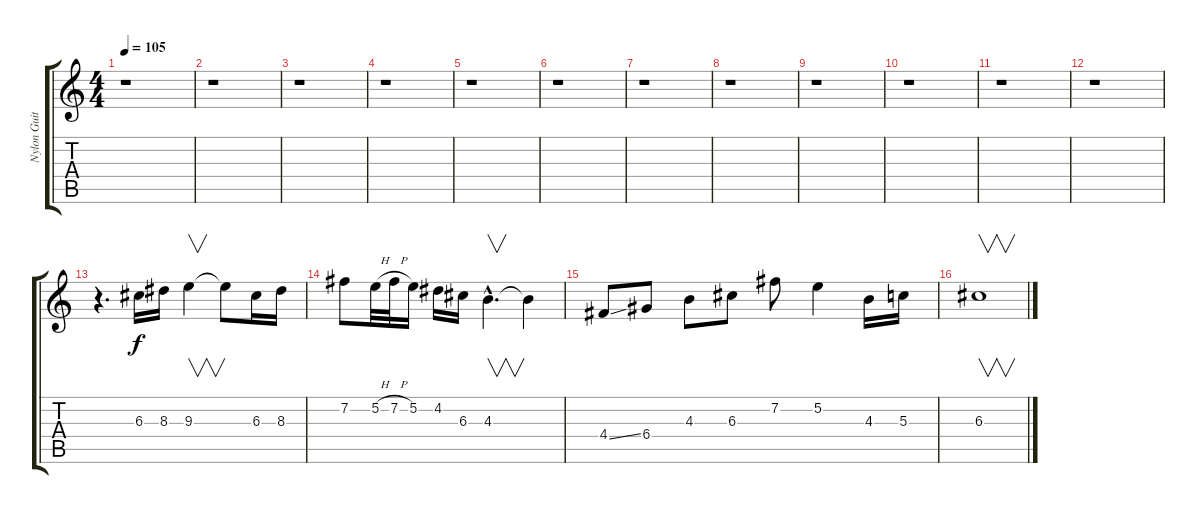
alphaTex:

\track ("Nylon Guitar lead " "Nylon Guit") {instrument acousticguitarnylon}
\staff {score tabs}
\tuning (E4 B3 G3 D3 A2 E2) {hide}
\ts (4 4)
\tempo 105
\clef g2
\ks c
r.1{dy f} |
r.1 |
r.1 |
r.1 |
r.1 |
r.1 |
r.1 |
r.1 |
r.1 |
r.1 |
r.1 |
r.1 |
r.4{d} 6.3.16 8.3.16 9.3.4{v} 9.3{t}.8 6.3.16 8.3.16 |
7.2.8 5.2{h}.32 7.2{h}.32 5.2.16 4.2.16 6.3.16 4.3{hac}.4{v d} 4.3{t}.4 |
4.4{ss}.8 6.4.8 4.3.8 6.3.8 7.2.8 5.2.4 4.3.16 5.3.16 |
6.3.1{v}
